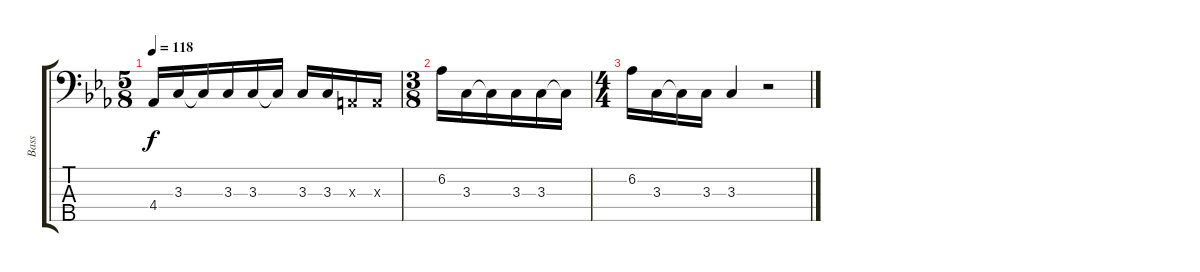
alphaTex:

\track ("Bass" "Bass") {instrument electricbassfinger}
\staff {score tabs}
\tuning (G2 D2 A1 E1 B0) {hide}
\ts (5 8)
\tempo 118
\clef f4
\ks cminor
4.4.16{dy f} 3.3.16 3.3{t}.16 3.3.16 3.3.16 3.3{t}.16 3.3.16 3.3.16 0.3{x}.16 0.3{x}.16 |
\ts (3 8)
6.2.16 3.3.16 3.3{t}.16 3.3.16 3.3.16 3.3{t}.16 |
\ts (4 4)
6.2.16 3.3.16 3.3{t}.16 3.3.16 3.3.4 r.2
